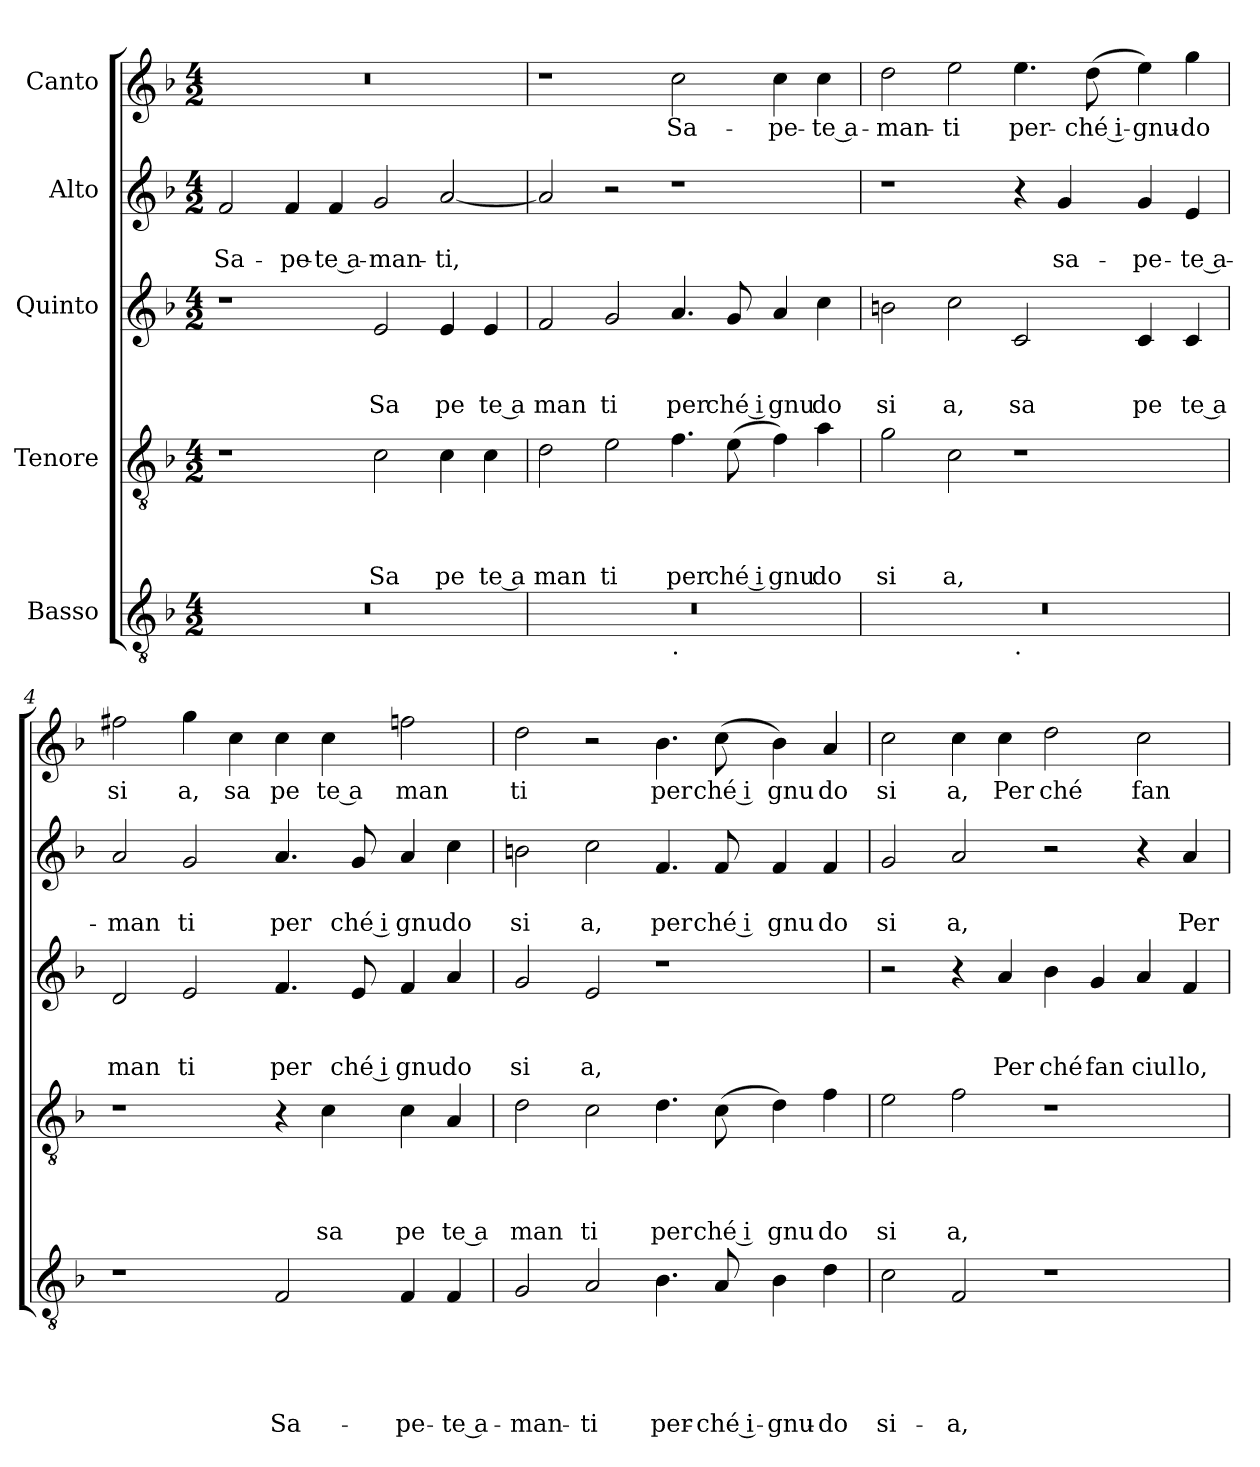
**kern	**text	**text	**text	**text	**text	**kern	**text	**text	**text	**text	**kern	**text	**text	**text	**kern	**text	**text	**kern	**text
*part5	*part5	*part5	*part5	*part5	*part5	*part4	*part4	*part4	*part4	*part4	*part3	*part3	*part3	*part3	*part2	*part2	*part2	*part1	*part1
*staff5	*staff5	*staff5	*staff5	*staff5	*staff5	*staff4	*staff4	*staff4	*staff4	*staff4	*staff3	*staff3	*staff3	*staff3	*staff2	*staff2	*staff2	*staff1	*staff1
*I"Basso	*	*	*	*	*	*I"Tenore	*	*	*	*	*I"Quinto	*	*	*	*I"Alto	*	*	*I"Canto	*
*clefGv2	*	*	*	*	*	*clefGv2	*	*	*	*	*clefG2	*	*	*	*clefG2	*	*	*clefG2	*
*k[b-]	*	*	*	*	*	*k[b-]	*	*	*	*	*k[b-]	*	*	*	*k[b-]	*	*	*k[b-]	*
*F:	*	*	*	*	*	*F:	*	*	*	*	*F:	*	*	*	*F:	*	*	*F:	*
*M4/2	*	*	*	*	*	*M4/2	*	*	*	*	*M4/2	*	*	*	*M4/2	*	*	*M4/2	*
=1	=1	=1	=1	=1	=1	=1	=1	=1	=1	=1	=1	=1	=1	=1	=1	=1	=1	=1	=1
!	!	!	!	!	!	!	!	!	!	!	!	!	!	!	!	!	!LO:LY:b	!	!
0r	.	.	.	.	.	1r	.	.	.	.	1r	.	.	.	2f/	.	Sa-	0r	.
!	!	!	!	!	!	!	!	!	!	!	!	!	!	!	!	!	!LO:LY:b	!	!
.	.	.	.	.	.	.	.	.	.	.	.	.	.	.	4f/	.	-pe-	.	.
!	!	!	!	!	!	!	!	!	!	!	!	!	!	!	!	!	!LO:LY:b:rj	!	!
.	.	.	.	.	.	.	.	.	.	.	.	.	.	.	4f/	.	-te a-	.	.
!	!	!	!	!	!	!	!	!	!	!LO:LY:b	!	!	!	!LO:LY:b	!	!	!LO:LY:b	!	!
.	.	.	.	.	.	2c\	.	.	.	Sa	2e/	.	.	Sa	2g/	.	-man-	.	.
!	!	!	!	!	!	!	!	!	!	!LO:LY:b	!	!	!	!LO:LY:b	!	!	!LO:LY:b	!	!
.	.	.	.	.	.	4c\	.	.	.	pe	4e/	.	.	pe	[<2a/	.	-ti,	.	.
!	!	!	!	!	!	!	!	!	!	!LO:LY:b:rj	!	!	!	!LO:LY:b:rj	!	!	!	!	!
.	.	.	.	.	.	4c\	.	.	.	te a	4e/	.	.	te a	.	.	.	.	.
=2	=2	=2	=2	=2	=2	=2	=2	=2	=2	=2	=2	=2	=2	=2	=2	=2	=2	=2	=2
!	!	!	!	!	!	!	!	!	!	!LO:LY:b	!	!	!	!LO:LY:b	!	!	!	!	!
*^	*	*	*	*	*	*	*	*	*	*	*	*	*	*	*	*	*	*	*
0r	1ryy	.	.	.	.	.	2d\	.	.	.	man	2f/	.	.	man	2a/]	.	.	1r	.
!	!	!	!	!	!	!	!	!	!	!	!LO:LY:b	!	!	!	!LO:LY:b	!	!	!	!	!
.	.	.	.	.	.	.	2e\	.	.	.	ti	2g/	.	.	ti	2r	.	.	.	.
!	!LO:TX:b:t=.	!	!	!	!	!	!	!	!	!	!	!	!	!	!	!	!	!	!	!
!	!	!	!	!	!	!	!	!	!	!	!LO:LY:b	!	!	!	!LO:LY:b	!	!	!	!	!LO:LY:b
.	1ryy	.	.	.	.	.	4.f\	.	.	.	per	4.a/	.	.	per	1r	.	.	2cc\	Sa-
!	!	!	!	!	!	!	!	!	!	!	!LO:LY:b	!	!	!	!LO:LY:b	!	!	!	!	!
.	.	.	.	.	.	.	(<8e\	.	.	.	ché i	8g/	.	.	ché i	.	.	.	.	.
!	!	!	!	!	!	!	!	!	!	!	!LO:LY:b	!	!	!	!LO:LY:b	!	!	!	!	!LO:LY:b
.	.	.	.	.	.	.	4f\)	.	.	.	gnu	4a/	.	.	gnu	.	.	.	4cc\	-pe-
!	!	!	!	!	!	!	!	!	!	!	!LO:LY:b	!	!	!	!LO:LY:b	!	!	!	!	!LO:LY:b:rj
.	.	.	.	.	.	.	4a\	.	.	.	do	4cc\	.	.	do	.	.	.	4cc\	-te a-
=3	=3	=3	=3	=3	=3	=3	=3	=3	=3	=3	=3	=3	=3	=3	=3	=3	=3	=3	=3	=3
!	!	!	!	!	!	!	!	!	!	!	!LO:LY:b	!	!	!	!LO:LY:b	!	!	!	!	!LO:LY:b
0r	1ryy	.	.	.	.	.	2g\	.	.	.	si	2bn\	.	.	si	1r	.	.	2dd\	-man-
!	!	!	!	!	!	!	!	!	!	!	!LO:LY:b	!	!	!	!LO:LY:b	!	!	!	!	!LO:LY:b
.	.	.	.	.	.	.	2c\	.	.	.	a,	2cc\	.	.	a,	.	.	.	2ee\	-ti
!	!LO:TX:b:t=.	!	!	!	!	!	!	!	!	!	!	!	!	!	!	!	!	!	!	!
!	!	!	!	!	!	!	!	!	!	!	!	!	!	!	!LO:LY:b	!	!	!	!	!LO:LY:b
.	1ryy	.	.	.	.	.	1r	.	.	.	.	2c/	.	.	sa	4r	.	.	4.ee\	per-
!	!	!	!	!	!	!	!	!	!	!	!	!	!	!	!	!	!	!LO:LY:b	!	!
.	.	.	.	.	.	.	.	.	.	.	.	.	.	.	.	4g/	.	sa-	.	.
!	!	!	!	!	!	!	!	!	!	!	!	!	!	!	!	!	!	!	!	!LO:LY:b
.	.	.	.	.	.	.	.	.	.	.	.	.	.	.	.	.	.	.	(<8dd\	-ché i-
!	!	!	!	!	!	!	!	!	!	!	!	!	!	!	!LO:LY:b	!	!	!LO:LY:b	!	!LO:LY:b
.	.	.	.	.	.	.	.	.	.	.	.	4c/	.	.	pe	4g/	.	-pe-	4ee\)	-gnu-
!	!	!	!	!	!	!	!	!	!	!	!	!	!	!	!LO:LY:b:rj	!	!	!LO:LY:b:rj	!	!LO:LY:b
.	.	.	.	.	.	.	.	.	.	.	.	4c/	.	.	te a	4e/	.	-te a-	4gg\	-do
!!LO:LB:g=z
=4	=4	=4	=4	=4	=4	=4	=4	=4	=4	=4	=4	=4	=4	=4	=4	=4	=4	=4	=4	=4
!	!	!	!	!	!	!	!	!	!	!	!	!	!	!	!LO:LY:b	!	!	!LO:LY:b	!	!LO:LY:b
*v	*v	*	*	*	*	*	*	*	*	*	*	*	*	*	*	*	*	*	*	*
1r	.	.	.	.	.	1r	.	.	.	.	2d/	.	.	man	2a/	.	-man	2ff#X\	si
!	!	!	!	!	!	!	!	!	!	!	!	!	!	!LO:LY:b	!	!	!LO:LY:b	!	!LO:LY:b
.	.	.	.	.	.	.	.	.	.	.	2e/	.	.	ti	2g/	.	ti	4gg\	a,
!	!	!	!	!	!	!	!	!	!	!	!	!	!	!	!	!	!	!	!LO:LY:b
.	.	.	.	.	.	.	.	.	.	.	.	.	.	.	.	.	.	4cc\	sa
!	!	!	!	!	!LO:LY:b	!	!	!	!	!	!	!	!	!LO:LY:b	!	!	!LO:LY:b	!	!LO:LY:b
2F/	.	.	.	.	Sa-	4r	.	.	.	.	4.f/	.	.	per	4.a/	.	per	4cc\	pe
!	!	!	!	!	!	!	!	!	!	!LO:LY:b	!	!	!	!	!	!	!	!	!LO:LY:b:rj
.	.	.	.	.	.	4c\	.	.	.	sa	.	.	.	.	.	.	.	4cc\	te a
!	!	!	!	!	!	!	!	!	!	!	!	!	!	!LO:LY:b	!	!	!LO:LY:b	!	!
.	.	.	.	.	.	.	.	.	.	.	8e/	.	.	ché i	8g/	.	ché i	.	.
!	!	!	!	!	!LO:LY:b	!	!	!	!	!LO:LY:b	!	!	!	!LO:LY:b	!	!	!LO:LY:b	!	!LO:LY:b
4F/	.	.	.	.	-pe-	4c\	.	.	.	pe	4f/	.	.	gnu	4a/	.	gnu	2ffn\	man
!	!	!	!	!	!LO:LY:b:rj	!	!	!	!	!LO:LY:b:rj	!	!	!	!LO:LY:b	!	!	!LO:LY:b	!	!
4F/	.	.	.	.	-te a-	4A/	.	.	.	te a	4a/	.	.	do	4cc\	.	do	.	.
=5	=5	=5	=5	=5	=5	=5	=5	=5	=5	=5	=5	=5	=5	=5	=5	=5	=5	=5	=5
!	!	!	!	!	!LO:LY:b	!	!	!	!	!LO:LY:b	!	!	!	!LO:LY:b	!	!	!LO:LY:b	!	!LO:LY:b
2G/	.	.	.	.	-man-	2d\	.	.	.	man	2g/	.	.	si	2bn\	.	si	2dd\	ti
!	!	!	!	!	!LO:LY:b	!	!	!	!	!LO:LY:b	!	!	!	!LO:LY:b	!	!	!LO:LY:b	!	!
2A/	.	.	.	.	-ti	2c\	.	.	.	ti	2e/	.	.	a,	2cc\	.	a,	2r	.
!	!	!	!	!	!LO:LY:b	!	!	!	!	!LO:LY:b	!	!	!	!	!	!	!LO:LY:b	!	!LO:LY:b
4.B-\	.	.	.	.	per-	4.d\	.	.	.	per	1r	.	.	.	4.f/	.	per	4.b-\	per
!	!	!	!	!	!LO:LY:b	!	!	!	!	!LO:LY:b	!	!	!	!	!	!	!LO:LY:b	!	!LO:LY:b
8A/	.	.	.	.	-ché i-	(<8c\	.	.	.	ché i	.	.	.	.	8f/	.	ché i	(<8cc\	ché i
!	!	!	!	!	!LO:LY:b	!	!	!	!	!LO:LY:b	!	!	!	!	!	!	!LO:LY:b	!	!LO:LY:b
4B-\	.	.	.	.	-gnu-	4d\)	.	.	.	gnu	.	.	.	.	4f/	.	gnu	4b-\)	gnu
!	!	!	!	!	!LO:LY:b	!	!	!	!	!LO:LY:b	!	!	!	!	!	!	!LO:LY:b	!	!LO:LY:b
4d\	.	.	.	.	-do	4f\	.	.	.	do	.	.	.	.	4f/	.	do	4a/	do
=6	=6	=6	=6	=6	=6	=6	=6	=6	=6	=6	=6	=6	=6	=6	=6	=6	=6	=6	=6
!	!	!	!	!	!LO:LY:b	!	!	!	!	!LO:LY:b	!	!	!	!	!	!	!LO:LY:b	!	!LO:LY:b
2c\	.	.	.	.	si-	2e\	.	.	.	si	2r	.	.	.	2g/	.	si	2cc\	si
!	!	!	!	!	!LO:LY:b	!	!	!	!	!LO:LY:b	!	!	!	!	!	!	!LO:LY:b	!	!LO:LY:b
2F/	.	.	.	.	-a,	2f\	.	.	.	a,	4r	.	.	.	2a/	.	a,	4cc\	a,
!	!	!	!	!	!	!	!	!	!	!	!	!	!	!LO:LY:b	!	!	!	!	!LO:LY:b
.	.	.	.	.	.	.	.	.	.	.	4a/	.	.	Per	.	.	.	4cc\	Per
!	!	!	!	!	!	!	!	!	!	!	!	!	!	!LO:LY:b	!	!	!	!	!LO:LY:b
1r	.	.	.	.	.	1r	.	.	.	.	4b-\	.	.	ché	2r	.	.	2dd\	ché
!	!	!	!	!	!	!	!	!	!	!	!	!	!	!LO:LY:b	!	!	!	!	!
.	.	.	.	.	.	.	.	.	.	.	4g/	.	.	fan	.	.	.	.	.
!	!	!	!	!	!	!	!	!	!	!	!	!	!	!LO:LY:b	!	!	!	!	!LO:LY:b
.	.	.	.	.	.	.	.	.	.	.	4a/	.	.	ciul	4r	.	.	2cc\	fan
!	!	!	!	!	!	!	!	!	!	!	!	!	!	!LO:LY:b	!	!	!LO:LY:b	!	!
.	.	.	.	.	.	.	.	.	.	.	4f/	.	.	lo,	4a/	.	Per	.	.
=	=	=	=	=	=	=	=	=	=	=	=	=	=	=	=	=	=	=	=
*-	*-	*-	*-	*-	*-	*-	*-	*-	*-	*-	*-	*-	*-	*-	*-	*-	*-	*-	*-
